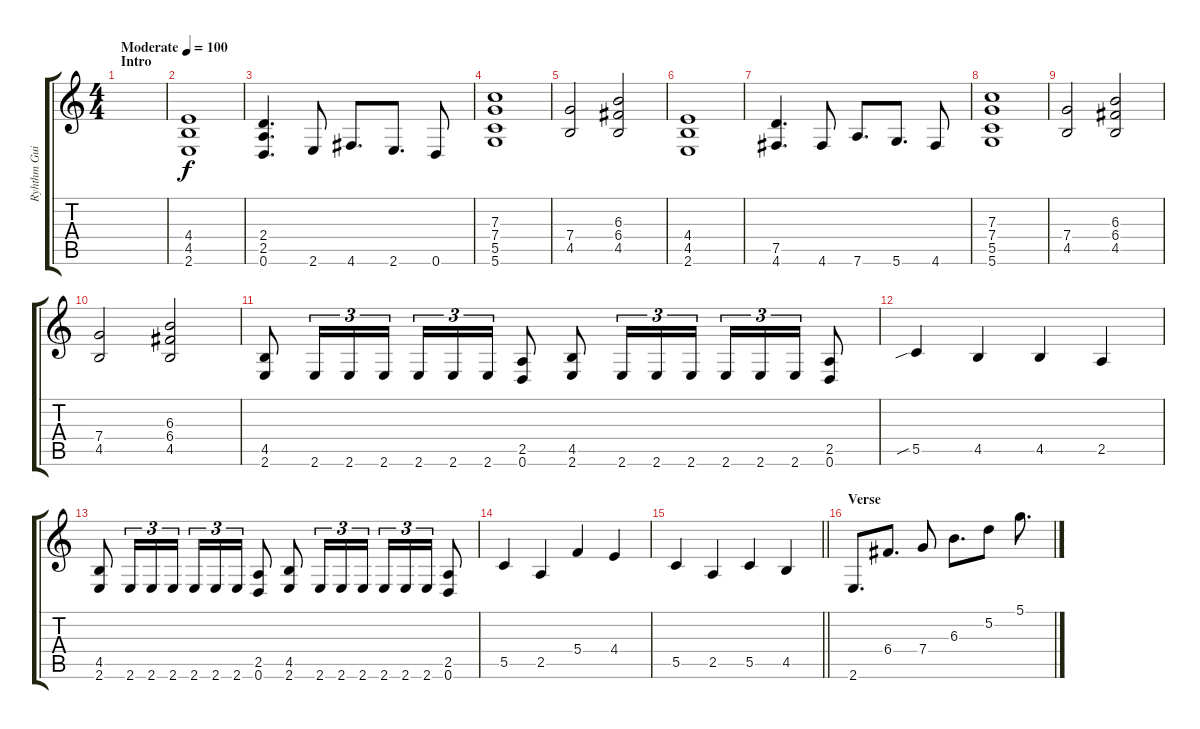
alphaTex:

\track ("Ryhthm Guitar" "Ryhthm Gui") {instrument distortionguitar}
\staff {score tabs}
\tuning (D4 A3 F3 C3 G2 D2) {hide}
\ts (4 4)
\section ("" "Intro")
\tempo (100 "Moderate")
\clef g2
\ks c
|
(4.4 4.5 2.6).1 |
(2.4 2.5 0.6).4{d} 2.6.8 4.6.8{d} 2.6.8{d} 0.6.8 |
(7.3 7.4 5.5 5.6).1 |
(7.4 4.5).2 (6.3 6.4 4.5).2 |
(4.4 4.5 2.6).1 |
(7.5 4.6).4{d} 4.6.8 7.6.8{d} 5.6.8{d} 4.6.8 |
(7.3 7.4 5.5 5.6).1 |
(7.4 4.5).2 (6.3 6.4 4.5).2 |
(7.4 4.5).2 (6.3 6.4 4.5).2 |
(4.5 2.6).8 2.6.16{tu (3 2)} 2.6.16{tu (3 2)} 2.6.16{tu (3 2)} 2.6.16{tu (3 2)} 2.6.16{tu (3 2)} 2.6.16{tu (3 2)} (2.5 0.6).8 (4.5 2.6).8 2.6.16{tu (3 2)} 2.6.16{tu (3 2)} 2.6.16{tu (3 2)} 2.6.16{tu (3 2)} 2.6.16{tu (3 2)} 2.6.16{tu (3 2)} (2.5 0.6).8 |
5.5{sib}.4 4.5.4 4.5.4 2.5.4 |
(4.5 2.6).8 2.6.16{tu (3 2)} 2.6.16{tu (3 2)} 2.6.16{tu (3 2)} 2.6.16{tu (3 2)} 2.6.16{tu (3 2)} 2.6.16{tu (3 2)} (2.5 0.6).8 (4.5 2.6).8 2.6.16{tu (3 2)} 2.6.16{tu (3 2)} 2.6.16{tu (3 2)} 2.6.16{tu (3 2)} 2.6.16{tu (3 2)} 2.6.16{tu (3 2)} (2.5 0.6).8 |
5.5.4 2.5.4 5.4.4 4.4.4 |
\barLineRight lightlight
5.5.4 2.5.4 5.5.4 4.5.4 |
\section ("" "Verse")
2.6.8{d} 6.4.8{d} 7.4.8 6.3.8{d} 5.2.8 5.1.8{d}
